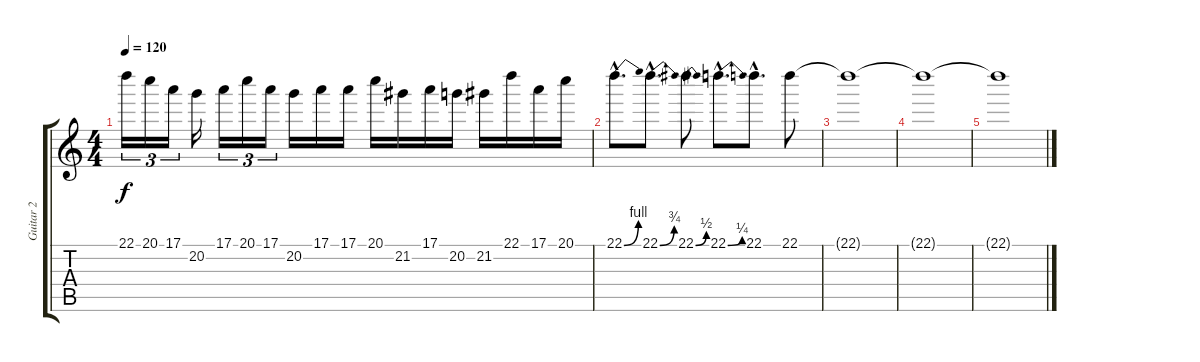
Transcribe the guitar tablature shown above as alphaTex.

\track ("Guitar 2" "Guitar 2") {instrument distortionguitar}
\staff {score tabs}
\tuning (E4 B3 G3 D3 A2 E2) {hide}
\ts (4 4)
\tempo 120
\clef g2
\ks c
22.1.16{tu (3 2) dy f volume 4} 20.1.16{tu (3 2)} 17.1.16{tu (3 2)} 20.2.16 17.1.16{tu (3 2)} 20.1.16{tu (3 2)} 17.1.16{tu (3 2)} 20.2.16 17.1.16 17.1.16 20.1.16 21.2.16 17.1.16 20.2.16 21.2.16 22.1.16 17.1.16 20.1.16 |
22.1{be (bend 0 0 60 4) hac}.8{d} 22.1{be (bend 0 0 60 3) hac}.8{d} 22.1{be (bend 0 0 60 2)}.8 22.1{be (bend 0 0 60 1) hac}.8{d} 22.1{hac}.8{d} 22.1.8 |
22.1{t}.1{volume 4} |
22.1{t}.1{volume 2} |
22.1{t}.1
